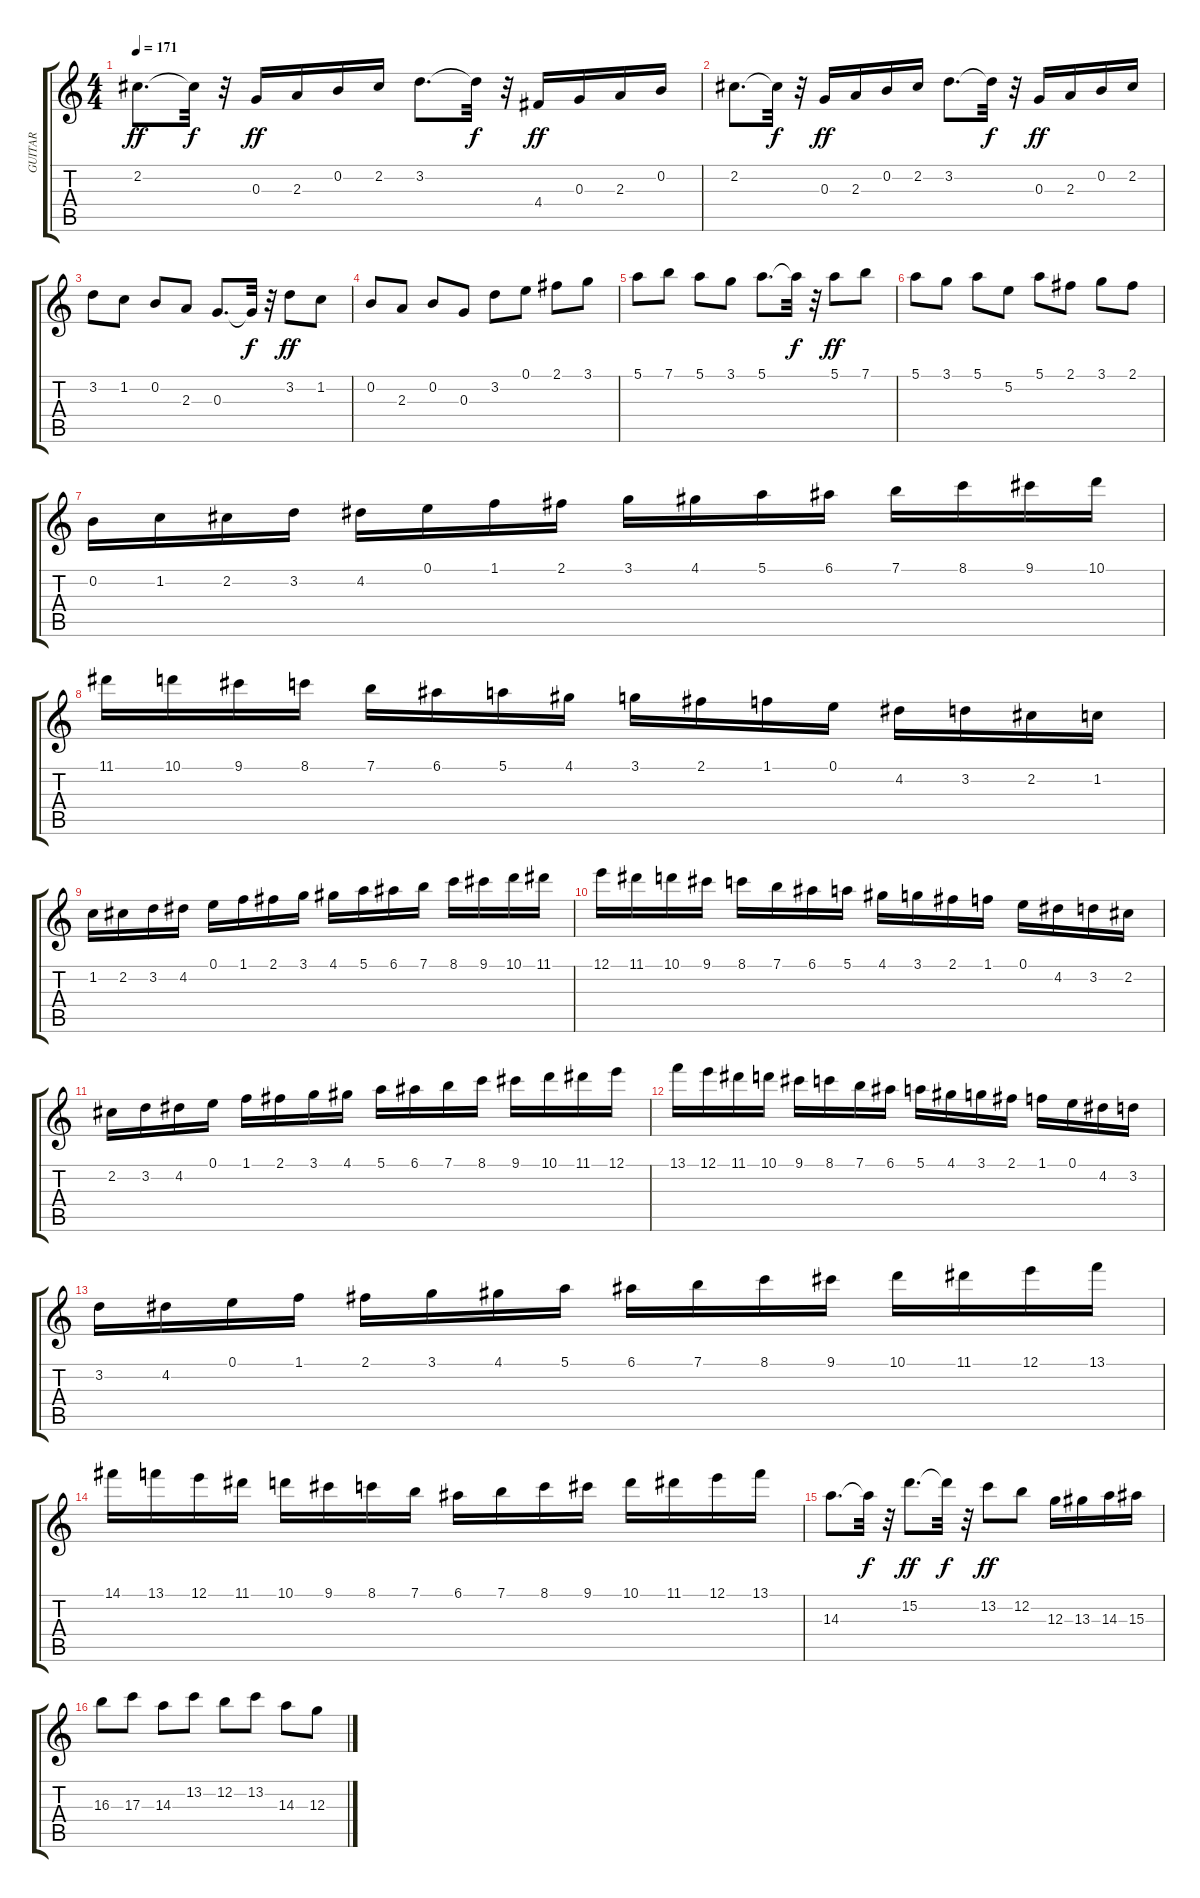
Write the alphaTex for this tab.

\track ("GUITAR" "GUITAR") {instrument acousticguitarsteel}
\staff {score tabs}
\tuning (E4 B3 G3 D3 A2 E2) {hide}
\ts (4 4)
\tempo 171
\clef g2
\ks c
2.2.8{d dy ff} 2.2{t}.32{dy f} r.32 0.3.16{dy ff} 2.3.16 0.2.16 2.2.16 3.2.8{d} 3.2{t}.32{dy f} r.32 4.4.16{dy ff} 0.3.16 2.3.16 0.2.16 |
2.2.8{d} 2.2{t}.32{dy f} r.32 0.3.16{dy ff} 2.3.16 0.2.16 2.2.16 3.2.8{d} 3.2{t}.32{dy f} r.32 0.3.16{dy ff} 2.3.16 0.2.16 2.2.16 |
3.2.8 1.2.8 0.2.8 2.3.8 0.3.8{d} 0.3{t}.32{dy f} r.32 3.2.8{dy ff} 1.2.8 |
0.2.8 2.3.8 0.2.8 0.3.8 3.2.8 0.1.8 2.1.8 3.1.8 |
5.1.8 7.1.8 5.1.8 3.1.8 5.1.8{d} 5.1{t}.32{dy f} r.32 5.1.8{dy ff} 7.1.8 |
5.1.8 3.1.8 5.1.8 5.2.8 5.1.8 2.1.8 3.1.8 2.1.8 |
0.2.16 1.2.16 2.2.16 3.2.16 4.2.16 0.1.16 1.1.16 2.1.16 3.1.16 4.1.16 5.1.16 6.1.16 7.1.16 8.1.16 9.1.16 10.1.16 |
11.1.16 10.1.16 9.1.16 8.1.16 7.1.16 6.1.16 5.1.16 4.1.16 3.1.16 2.1.16 1.1.16 0.1.16 4.2.16 3.2.16 2.2.16 1.2.16 |
1.2.16 2.2.16 3.2.16 4.2.16 0.1.16 1.1.16 2.1.16 3.1.16 4.1.16 5.1.16 6.1.16 7.1.16 8.1.16 9.1.16 10.1.16 11.1.16 |
12.1.16 11.1.16 10.1.16 9.1.16 8.1.16 7.1.16 6.1.16 5.1.16 4.1.16 3.1.16 2.1.16 1.1.16 0.1.16 4.2.16 3.2.16 2.2.16 |
2.2.16 3.2.16 4.2.16 0.1.16 1.1.16 2.1.16 3.1.16 4.1.16 5.1.16 6.1.16 7.1.16 8.1.16 9.1.16 10.1.16 11.1.16 12.1.16 |
13.1.16 12.1.16 11.1.16 10.1.16 9.1.16 8.1.16 7.1.16 6.1.16 5.1.16 4.1.16 3.1.16 2.1.16 1.1.16 0.1.16 4.2.16 3.2.16 |
3.2.16 4.2.16 0.1.16 1.1.16 2.1.16 3.1.16 4.1.16 5.1.16 6.1.16 7.1.16 8.1.16 9.1.16 10.1.16 11.1.16 12.1.16 13.1.16 |
14.1.16 13.1.16 12.1.16 11.1.16 10.1.16 9.1.16 8.1.16 7.1.16 6.1.16 7.1.16 8.1.16 9.1.16 10.1.16 11.1.16 12.1.16 13.1.16 |
14.3.8{d} 14.3{t}.32{dy f} r.32 15.2.8{d dy ff} 15.2{t}.32{dy f} r.32 13.2.8{dy ff} 12.2.8 12.3.16 13.3.16 14.3.16 15.3.16 |
16.3.8 17.3.8 14.3.8 13.2.8 12.2.8 13.2.8 14.3.8 12.3.8
